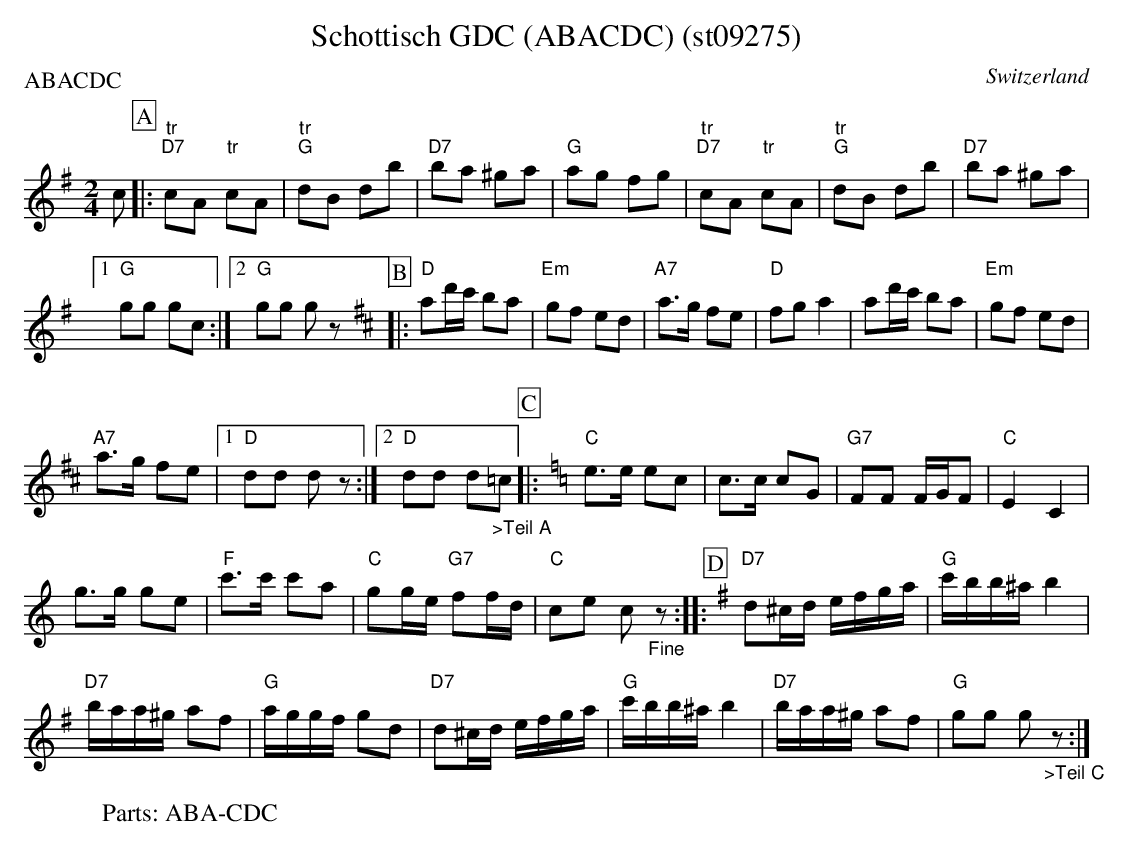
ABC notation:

X:1
T: Schottisch GDC (ABACDC) (st09275)
P:ABACDC
M:2/4
L:1/8
O:Switzerland
K:G major
c [P:A] |: "tr""D7"cA "tr"cA | "tr""G"dB db | "D7"ba ^ga | "G"ag fg |  "tr""D7"cA "tr"cA | "tr""G"dB db | "D7"ba ^ga |1
"G"gg gc :|2 "G"gg gz [K:D] [P:B] |: "D"ad'/c'/ ba | "Em"gf ed | "A7"a>g fe | "D"fga2 | ad'/c'/ ba | "Em"gf ed |
"A7"a>g fe |1 "D"dd dz :|2 "D"dd d"_>Teil A"=c [P:C] |: [K:C] "C"e>e ec | c>c cG | "G7"FF F/G/F | "C"E2C2 |
g>g ge | "F"c'>c' c'a | "C"gg/e/ "G7"ff/d/ | "C"ce c"_Fine"z :: [P:D] [K:G] "D7"d^c/d/ e/f/g/a/ | "G"c'/b/b/^a/ b2 |
"D7"b/a/a/^g/ af | "G"a/g/g/f/ gd | "D7"d^c/d/ e/f/g/a/ | "G"c'/b/b/^a/ b2 | "D7"b/a/a/^g/ af | "G"gg g"_>Teil C"z :|
W: Parts: ABA-CDC
